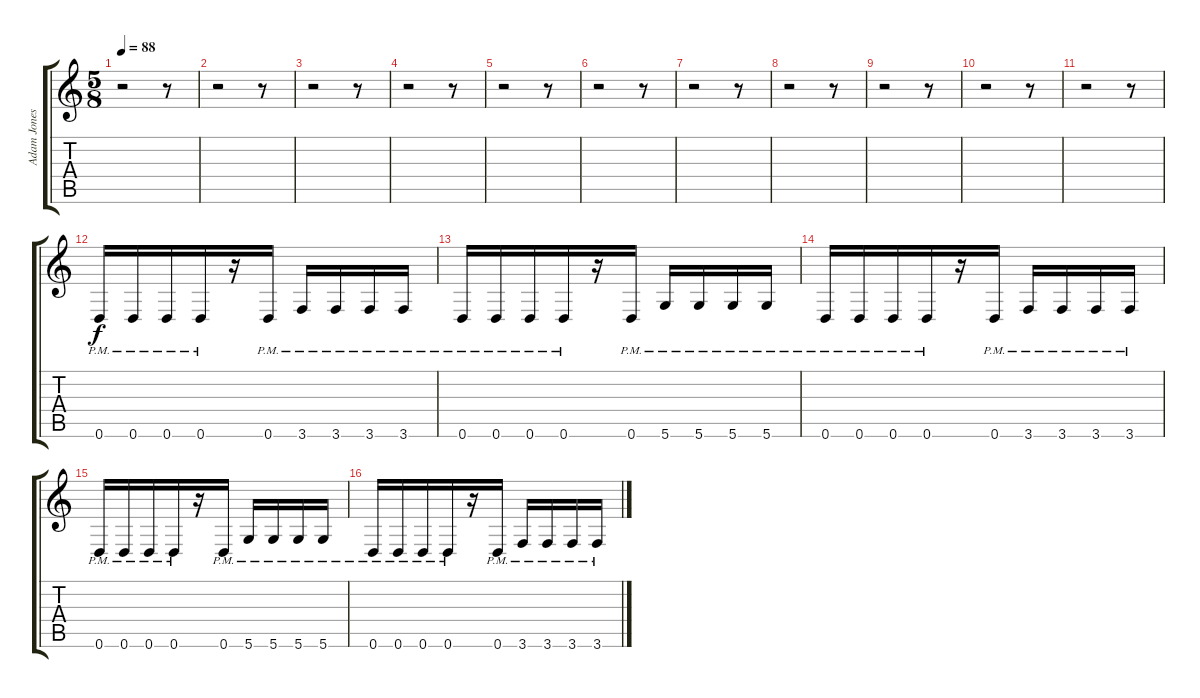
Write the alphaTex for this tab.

\track ("Adam Jones " "Adam Jones") {instrument distortionguitar}
\staff {score tabs}
\tuning (E4 B3 G3 D3 A2 D2) {hide}
\ts (5 8)
\tempo 88
\clef g2
\ks c
r.2{dy f} r.8 |
r.2 r.8 |
r.2 r.8 |
r.2 r.8 |
r.2 r.8 |
r.2 r.8 |
r.2 r.8 |
r.2 r.8 |
r.2 r.8 |
r.2 r.8 |
r.2 r.8 |
0.6{pm}.16 0.6{pm}.16 0.6{pm}.16 0.6{pm}.16 r.16 0.6{pm}.16 3.6{pm}.16 3.6{pm}.16 3.6{pm}.16 3.6{pm}.16 |
0.6{pm}.16 0.6{pm}.16 0.6{pm}.16 0.6{pm}.16 r.16 0.6{pm}.16 5.6{pm}.16 5.6{pm}.16 5.6{pm}.16 5.6{pm}.16 |
0.6{pm}.16 0.6{pm}.16 0.6{pm}.16 0.6{pm}.16 r.16 0.6{pm}.16 3.6{pm}.16 3.6{pm}.16 3.6{pm}.16 3.6{pm}.16 |
0.6{pm}.16 0.6{pm}.16 0.6{pm}.16 0.6{pm}.16 r.16 0.6{pm}.16 5.6{pm}.16 5.6{pm}.16 5.6{pm}.16 5.6{pm}.16 |
0.6{pm}.16 0.6{pm}.16 0.6{pm}.16 0.6{pm}.16 r.16 0.6{pm}.16 3.6{pm}.16 3.6{pm}.16 3.6{pm}.16 3.6{pm}.16
